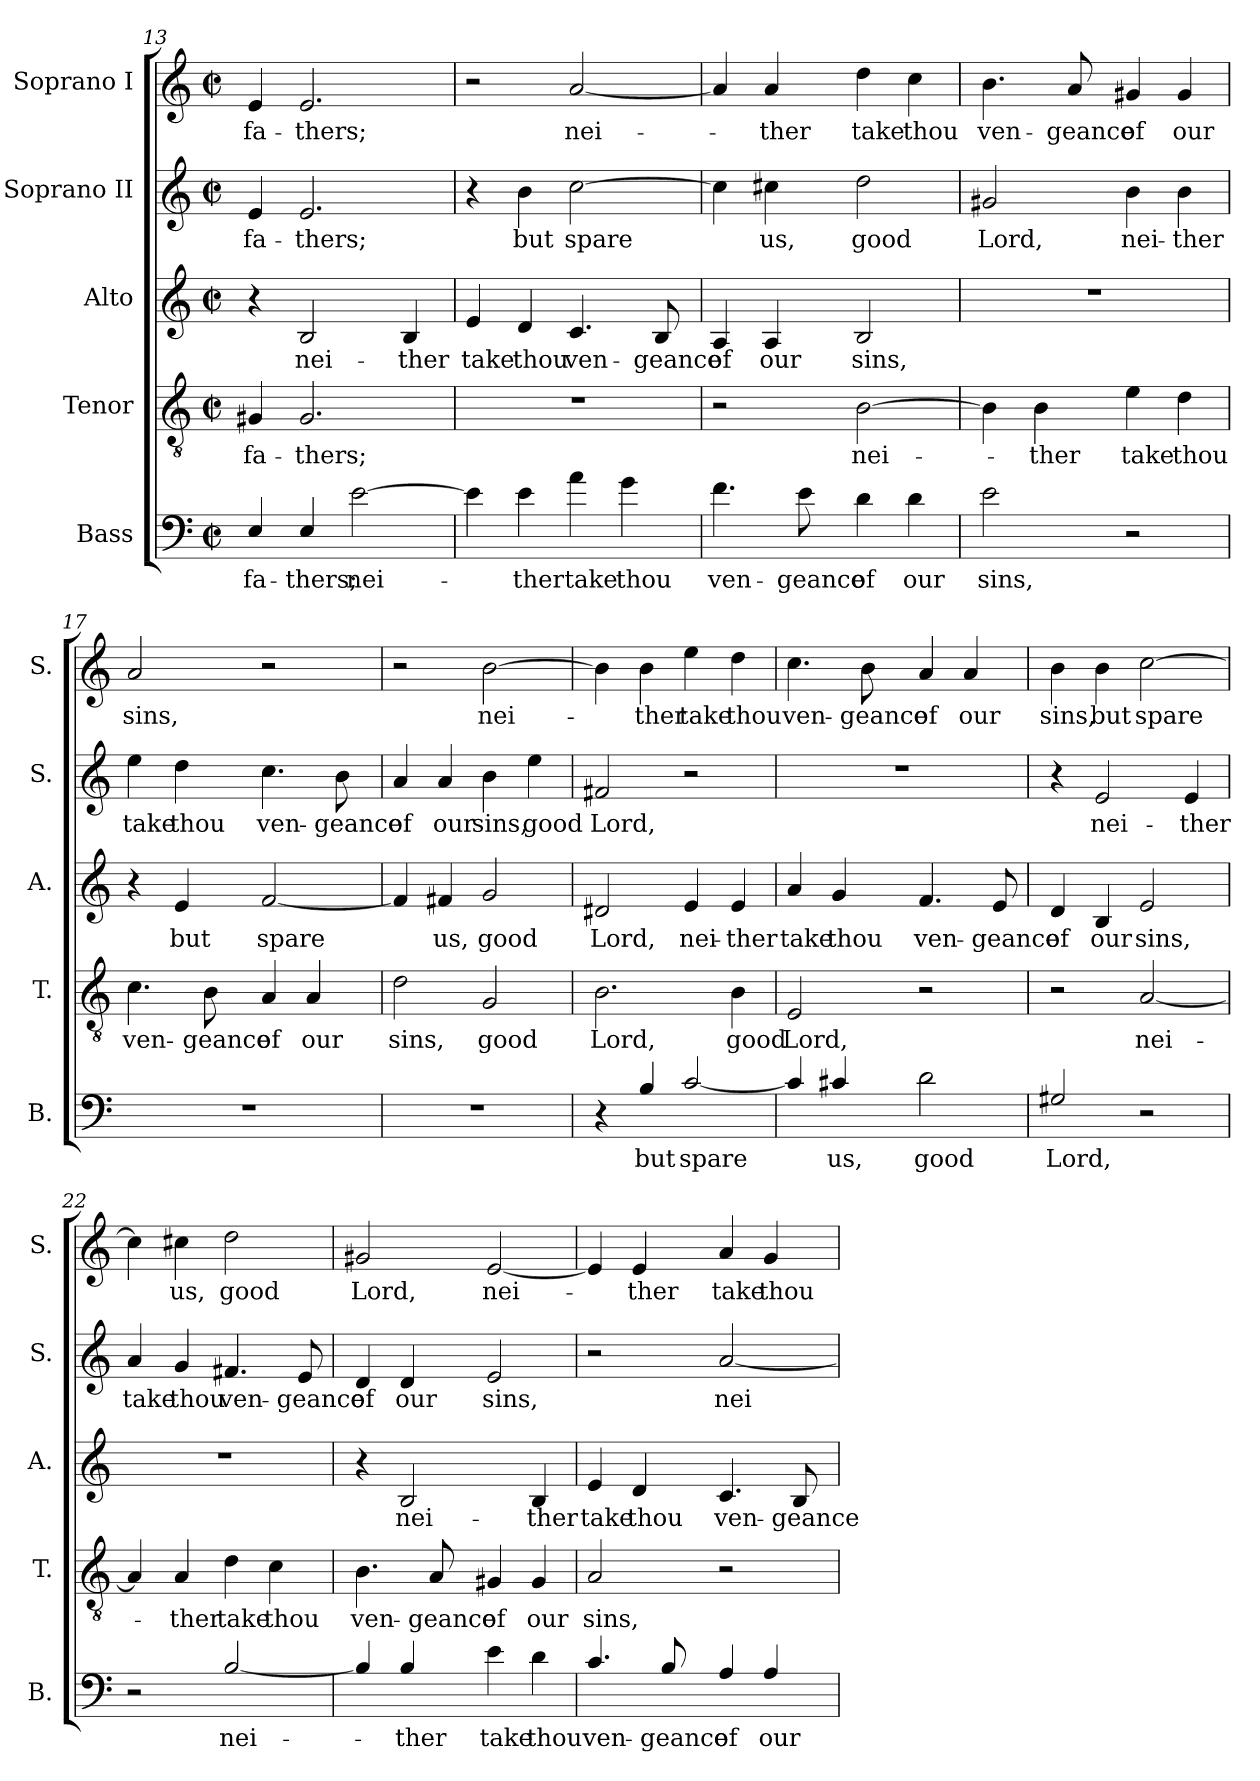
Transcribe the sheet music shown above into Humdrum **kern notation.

**kern	**text	**kern	**text	**kern	**text	**kern	**text	**kern	**text
*part5	*part5	*part4	*part4	*part3	*part3	*part2	*part2	*part1	*part1
*staff5	*staff5	*staff4	*staff4	*staff3	*staff3	*staff2	*staff2	*staff1	*staff1
*I"Bass	*	*I"Tenor	*	*I"Alto	*	*I"Soprano II	*	*I"Soprano I	*
*I'B.	*	*I'T.	*	*I'A.	*	*I'S.	*	*I'S.	*
*clefF4	*	*clefGv2	*	*clefG2	*	*clefG2	*	*clefG2	*
*ITrd7c12	*	*	*	*	*	*	*	*	*
*k[]	*	*k[]	*	*k[]	*	*k[]	*	*k[]	*
*C:	*	*C:	*	*C:	*	*C:	*	*C:	*
*M2/2	*	*M2/2	*	*M2/2	*	*M2/2	*	*M2/2	*
*met(c|)	*	*met(c|)	*	*met(c|)	*	*met(c|)	*	*met(c|)	*
=13	=13	=13	=13	=13	=13	=13	=13	=13	=13
4EE/	-fa-	4G#X/	-fa-	4r	.	4e/	fa-	4e/	-fa-
4EE/	-thers;	2.G#/	-thers;	2B/	nei-	2.e/	-thers;	2.e/	-thers;
[2E\	nei-	.	.	.	.	.	.	.	.
.	.	.	.	4B/	-ther	.	.	.	.
!!LO:PB:g=z
=14	=14	=14	=14	=14	=14	=14	=14	=14	=14
4E\]	.	1r	.	4e/	take	4r	.	2r	.
4E\	-ther	.	.	4d/	thou	4b\	-but	.	.
4A\	take	.	.	4.c/	ven-	[2cc\	spare	[2a/	nei--
4G\	thou	.	.	.	.	.	.	.	.
.	.	.	.	8B/	-geance	.	.	.	.
=15	=15	=15	=15	=15	=15	=15	=15	=15	=15
4.F\	ven-	2r	.	4A/	of	4cc\]	.	4a/]	.
.	.	.	.	4A/	our	4cc#X\	us,	4a/	ther
8E\	-geance	.	.	.	.	.	.	.	.
4D\	of	[2B\	nei-	2B/	sins,	2dd\	good	4dd\	take
4D\	our	.	.	.	.	.	.	4cc\	thou
=16	=16	=16	=16	=16	=16	=16	=16	=16	=16
2E\	sins,	4B\]	.	1r	.	2g#X/	Lord,	4.b\	ven-
.	.	4B\	-ther	.	.	.	.	.	.
.	.	.	.	.	.	.	.	8a/	-geance
2r	.	4e\	take	.	.	4b\	nei-	4g#X/	of
.	.	4d\	thou	.	.	4b\	-ther	4g#/	our
=17	=17	=17	=17	=17	=17	=17	=17	=17	=17
1r	.	4.c\	ven-	4r	.	4ee\	take	2a/	sins,
.	.	.	.	4e/	but	4dd\	thou	.	.
.	.	8B\	-geance	.	.	.	.	.	.
.	.	4A/	of	[2f/	spare	4.cc\	ven-	2r	.
.	.	4A/	our	.	.	.	.	.	.
.	.	.	.	.	.	8b\	-geance	.	.
!!LO:LB:g=z
=18	=18	=18	=18	=18	=18	=18	=18	=18	=18
1r	.	2d\	sins,	4f/]	.	4a/	-of	2r	.
.	.	.	.	4f#X/	us,	4a/	our	.	.
.	.	2G/	good	2g/	good	4b\	sins,	[2b\	nei-
.	.	.	.	.	.	4ee\	good	.	.
=19	=19	=19	=19	=19	=19	=19	=19	=19	=19
4r	.	2.B\	Lord,	2d#X/	Lord,	2f#X/	Lord,	4b\]	.
4BB/	but	.	.	.	.	.	.	4b\	ther
[2C/	spare	.	.	4e/	nei-	2r	.	4ee\	take
.	.	4B\	good	4e/	-ther	.	.	4dd\	thou
=20	=20	=20	=20	=20	=20	=20	=20	=20	=20
4C/]	.	2E/	Lord,	4a/	take	1r	.	4.cc\	ven-
4C#X/	us,	.	.	4g/	thou	.	.	.	.
.	.	.	.	.	.	.	.	8b\	-geance
2D\	good	2r	.	4.f/	ven-	.	.	4a/	of
.	.	.	.	.	.	.	.	4a/	our
.	.	.	.	8e/	-geance	.	.	.	.
=21	=21	=21	=21	=21	=21	=21	=21	=21	=21
2GG#X/	Lord,	2r	.	4d/	of	4r	.	4b\	sins,
.	.	.	.	4B/	our	2e/	nei-	4b\	but
2r	.	[2A/	nei-	2e/	sins,	.	.	[2cc\	spare
.	.	.	.	.	.	4e/	-ther	.	.
!!LO:PB:g=z
=22	=22	=22	=22	=22	=22	=22	=22	=22	=22
2r	.	4A/]	.	1r	.	4a/	take	4cc\]	.
.	.	4A/	-ther	.	.	4g/	thou	4cc#X\	us,
[2BB/	nei-	4d\	take	.	.	4.f#X/	ven-	2dd\	good
.	.	4c\	thou	.	.	.	.	.	.
.	.	.	.	.	.	8e/	-geance	.	.
=23	=23	=23	=23	=23	=23	=23	=23	=23	=23
4BB/]	.	4.B\	ven-	4r	.	4d/	-of	2g#X/	Lord,
4BB/	-ther	.	.	2B/	nei-	4d/	our	.	.
.	.	8A/	-geance	.	.	.	.	.	.
4E\	take	4G#X/	of	.	.	2e/	sins,	[2e/	nei-
4D\	thou	4G#/	our	4B/	-ther	.	.	.	.
=24	=24	=24	=24	=24	=24	=24	=24	=24	=24
4.C/	ven-	2A/	sins,	4e/	take	2r	.	4e/]	.
.	.	.	.	4d/	thou	.	.	4e/	ther
8BB/	-geance	.	.	.	.	.	.	.	.
4AA/	of	2r	.	4.c/	ven-	[2a/	nei-	4a/	take
4AA/	our	.	.	.	.	.	.	4g/	thou
.	.	.	.	8B/	-geance	.	.	.	.
=	=	=	=	=	=	=	=	=	=
*-	*-	*-	*-	*-	*-	*-	*-	*-	*-
